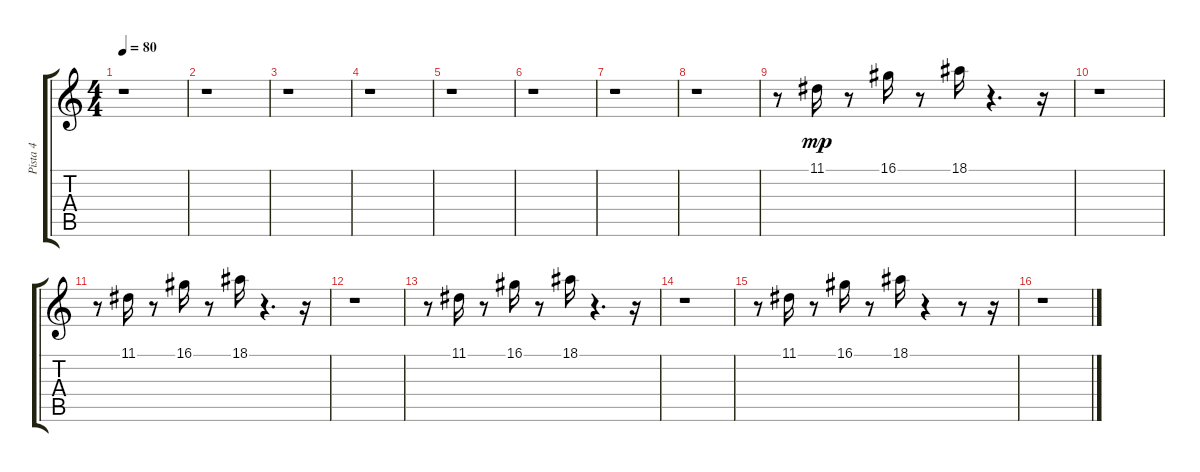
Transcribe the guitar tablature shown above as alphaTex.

\track ("Pista 4" "Pista 4") {instrument orchestralharp}
\staff {score tabs}
\tuning (E4 B3 G3 D3 A2 E2) {hide}
\ts (4 4)
\tempo 80
\clef g2
\ks c
r.1{dy f} |
r.1 |
r.1 |
r.1 |
r.1 |
r.1 |
r.1 |
r.1 |
r.8 11.1.16{dy mp balance 4 instrument orchestralharp} r.8 16.1.16 r.8 18.1.16 r.4{d} r.16 |
r.1 |
r.8 11.1.16 r.8 16.1.16 r.8 18.1.16 r.4{d} r.16 |
r.1 |
r.8 11.1.16 r.8 16.1.16 r.8 18.1.16 r.4{d} r.16 |
r.1 |
r.8 11.1.16 r.8 16.1.16 r.8 18.1.16 r.4 r.8 r.16 |
r.1
